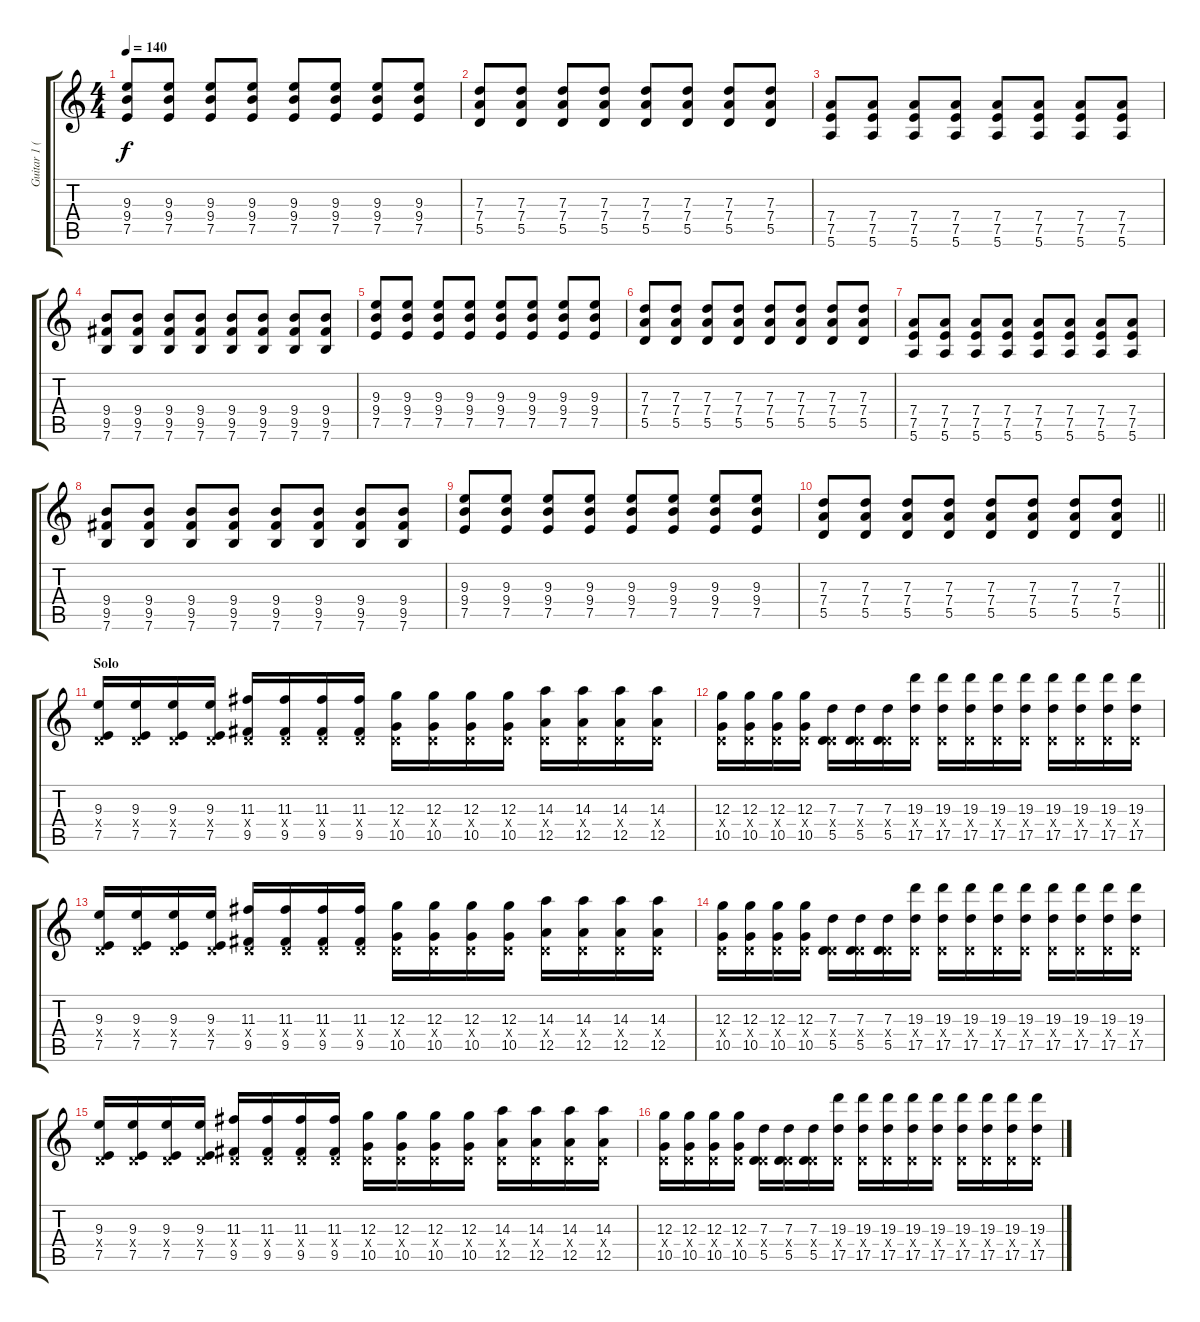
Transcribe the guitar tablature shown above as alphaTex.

\track ("Guitar 1 (Ross)" "Guitar 1 (") {instrument overdrivenguitar}
\staff {score tabs}
\tuning (E4 B3 G3 D3 A2 E2) {hide}
\ts (4 4)
\tempo 140
\clef g2
\ks c
(9.3 9.4 7.5).8{dy f} (9.3 9.4 7.5).8 (9.3 9.4 7.5).8 (9.3 9.4 7.5).8 (9.3 9.4 7.5).8 (9.3 9.4 7.5).8 (9.3 9.4 7.5).8 (9.3 9.4 7.5).8 |
(7.3 7.4 5.5).8 (7.3 7.4 5.5).8 (7.3 7.4 5.5).8 (7.3 7.4 5.5).8 (7.3 7.4 5.5).8 (7.3 7.4 5.5).8 (7.3 7.4 5.5).8 (7.3 7.4 5.5).8 |
(7.4 7.5 5.6).8 (7.4 7.5 5.6).8 (7.4 7.5 5.6).8 (7.4 7.5 5.6).8 (7.4 7.5 5.6).8 (7.4 7.5 5.6).8 (7.4 7.5 5.6).8 (7.4 7.5 5.6).8 |
(9.4 9.5 7.6).8 (9.4 9.5 7.6).8 (9.4 9.5 7.6).8 (9.4 9.5 7.6).8 (9.4 9.5 7.6).8 (9.4 9.5 7.6).8 (9.4 9.5 7.6).8 (9.4 9.5 7.6).8 |
(9.3 9.4 7.5).8 (9.3 9.4 7.5).8 (9.3 9.4 7.5).8 (9.3 9.4 7.5).8 (9.3 9.4 7.5).8 (9.3 9.4 7.5).8 (9.3 9.4 7.5).8 (9.3 9.4 7.5).8 |
(7.3 7.4 5.5).8 (7.3 7.4 5.5).8 (7.3 7.4 5.5).8 (7.3 7.4 5.5).8 (7.3 7.4 5.5).8 (7.3 7.4 5.5).8 (7.3 7.4 5.5).8 (7.3 7.4 5.5).8 |
(7.4 7.5 5.6).8 (7.4 7.5 5.6).8 (7.4 7.5 5.6).8 (7.4 7.5 5.6).8 (7.4 7.5 5.6).8 (7.4 7.5 5.6).8 (7.4 7.5 5.6).8 (7.4 7.5 5.6).8 |
(9.4 9.5 7.6).8 (9.4 9.5 7.6).8 (9.4 9.5 7.6).8 (9.4 9.5 7.6).8 (9.4 9.5 7.6).8 (9.4 9.5 7.6).8 (9.4 9.5 7.6).8 (9.4 9.5 7.6).8 |
(9.3 9.4 7.5).8 (9.3 9.4 7.5).8 (9.3 9.4 7.5).8 (9.3 9.4 7.5).8 (9.3 9.4 7.5).8 (9.3 9.4 7.5).8 (9.3 9.4 7.5).8 (9.3 9.4 7.5).8 |
\barLineRight lightlight
(7.3 7.4 5.5).8 (7.3 7.4 5.5).8 (7.3 7.4 5.5).8 (7.3 7.4 5.5).8 (7.3 7.4 5.5).8 (7.3 7.4 5.5).8 (7.3 7.4 5.5).8 (7.3 7.4 5.5).8 |
\section ("" "Solo")
(9.3 0.4{x} 7.5).16 (9.3 0.4{x} 7.5).16 (9.3 0.4{x} 7.5).16 (9.3 0.4{x} 7.5).16 (11.3 0.4{x} 9.5).16 (11.3 0.4{x} 9.5).16 (11.3 0.4{x} 9.5).16 (11.3 0.4{x} 9.5).16 (12.3 0.4{x} 10.5).16 (12.3 0.4{x} 10.5).16 (12.3 0.4{x} 10.5).16 (12.3 0.4{x} 10.5).16 (14.3 0.4{x} 12.5).16 (14.3 0.4{x} 12.5).16 (14.3 0.4{x} 12.5).16 (14.3 0.4{x} 12.5).16 |
(12.3 0.4{x} 10.5).16 (12.3 0.4{x} 10.5).16 (12.3 0.4{x} 10.5).16 (12.3 0.4{x} 10.5).16 (7.3 0.4{x} 5.5).16 (7.3 0.4{x} 5.5).16 (7.3 0.4{x} 5.5).16 (19.3 0.4{x} 17.5).16 (19.3 0.4{x} 17.5).16 (19.3 0.4{x} 17.5).16 (19.3 0.4{x} 17.5).16 (19.3 0.4{x} 17.5).16 (19.3 0.4{x} 17.5).16 (19.3 0.4{x} 17.5).16 (19.3 0.4{x} 17.5).16 (19.3 0.4{x} 17.5).16 |
(9.3 0.4{x} 7.5).16 (9.3 0.4{x} 7.5).16 (9.3 0.4{x} 7.5).16 (9.3 0.4{x} 7.5).16 (11.3 0.4{x} 9.5).16 (11.3 0.4{x} 9.5).16 (11.3 0.4{x} 9.5).16 (11.3 0.4{x} 9.5).16 (12.3 0.4{x} 10.5).16 (12.3 0.4{x} 10.5).16 (12.3 0.4{x} 10.5).16 (12.3 0.4{x} 10.5).16 (14.3 0.4{x} 12.5).16 (14.3 0.4{x} 12.5).16 (14.3 0.4{x} 12.5).16 (14.3 0.4{x} 12.5).16 |
(12.3 0.4{x} 10.5).16 (12.3 0.4{x} 10.5).16 (12.3 0.4{x} 10.5).16 (12.3 0.4{x} 10.5).16 (7.3 0.4{x} 5.5).16 (7.3 0.4{x} 5.5).16 (7.3 0.4{x} 5.5).16 (19.3 0.4{x} 17.5).16 (19.3 0.4{x} 17.5).16 (19.3 0.4{x} 17.5).16 (19.3 0.4{x} 17.5).16 (19.3 0.4{x} 17.5).16 (19.3 0.4{x} 17.5).16 (19.3 0.4{x} 17.5).16 (19.3 0.4{x} 17.5).16 (19.3 0.4{x} 17.5).16 |
(9.3 0.4{x} 7.5).16 (9.3 0.4{x} 7.5).16 (9.3 0.4{x} 7.5).16 (9.3 0.4{x} 7.5).16 (11.3 0.4{x} 9.5).16 (11.3 0.4{x} 9.5).16 (11.3 0.4{x} 9.5).16 (11.3 0.4{x} 9.5).16 (12.3 0.4{x} 10.5).16 (12.3 0.4{x} 10.5).16 (12.3 0.4{x} 10.5).16 (12.3 0.4{x} 10.5).16 (14.3 0.4{x} 12.5).16 (14.3 0.4{x} 12.5).16 (14.3 0.4{x} 12.5).16 (14.3 0.4{x} 12.5).16 |
(12.3 0.4{x} 10.5).16 (12.3 0.4{x} 10.5).16 (12.3 0.4{x} 10.5).16 (12.3 0.4{x} 10.5).16 (7.3 0.4{x} 5.5).16 (7.3 0.4{x} 5.5).16 (7.3 0.4{x} 5.5).16 (19.3 0.4{x} 17.5).16 (19.3 0.4{x} 17.5).16 (19.3 0.4{x} 17.5).16 (19.3 0.4{x} 17.5).16 (19.3 0.4{x} 17.5).16 (19.3 0.4{x} 17.5).16 (19.3 0.4{x} 17.5).16 (19.3 0.4{x} 17.5).16 (19.3 0.4{x} 17.5).16
